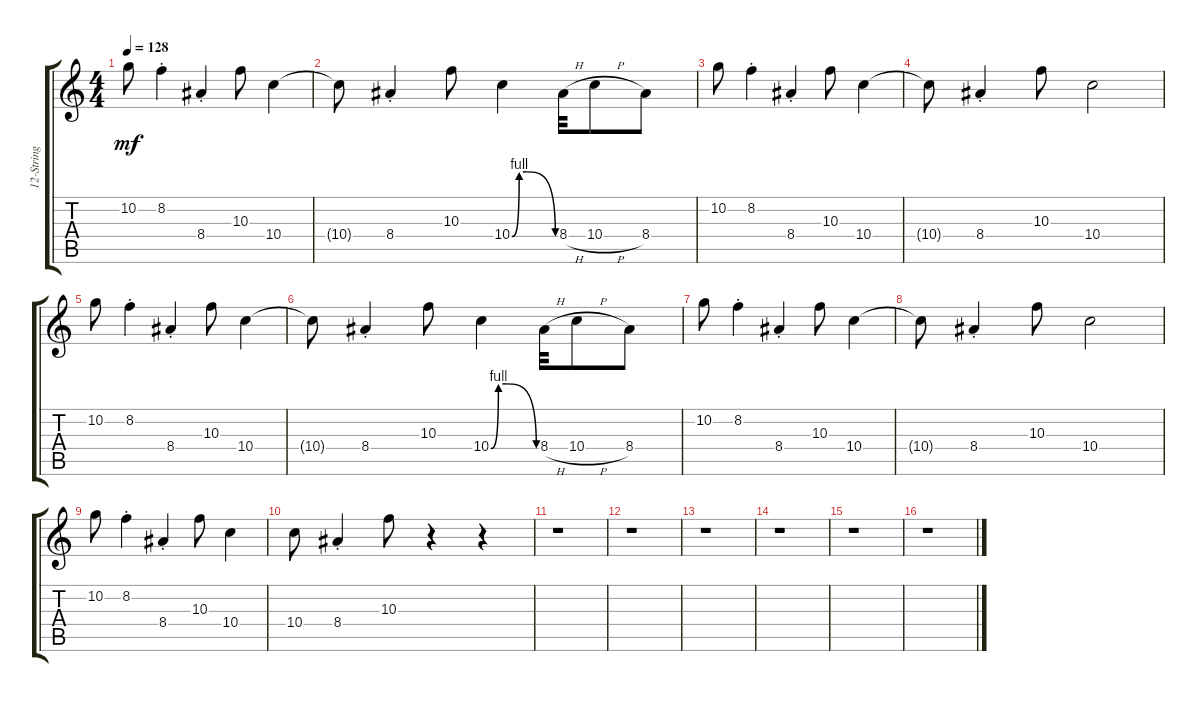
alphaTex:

\track ("12-String Guitar" "12-String ") {instrument acousticguitarnylon}
\staff {score tabs}
\tuning (D4 A3 G3 D3 A2 D2) {hide}
\ts (4 4)
\tempo 128
\clef g2
\ks c
10.2.8{dy mf} 8.2{st}.4 8.4{st}.4 10.3.8 10.4.4 |
10.4{t}.8 8.4{st}.4 10.3.8 10.4{be (custom 0 0 0 0 10 4 20 4 60 0 60 0)}.4 8.4{h}.32 10.4{h}.8 8.4.8 |
10.2.8 8.2{st}.4 8.4{st}.4 10.3.8 10.4.4 |
10.4{t}.8 8.4{st}.4 10.3.8 10.4.2 |
10.2.8 8.2{st}.4 8.4{st}.4 10.3.8 10.4.4 |
10.4{t}.8 8.4{st}.4 10.3.8 10.4{be (custom 0 0 0 0 10 4 20 4 60 0 60 0)}.4 8.4{h}.32 10.4{h}.8 8.4.8 |
10.2.8 8.2{st}.4 8.4{st}.4 10.3.8 10.4.4 |
10.4{t}.8 8.4{st}.4 10.3.8 10.4.2 |
10.2.8 8.2{st}.4 8.4{st}.4 10.3.8 10.4.4 |
10.4.8 8.4{st}.4 10.3.8 r.4 r.4 |
r.1 |
r.1 |
r.1 |
r.1 |
r.1 |
r.1
